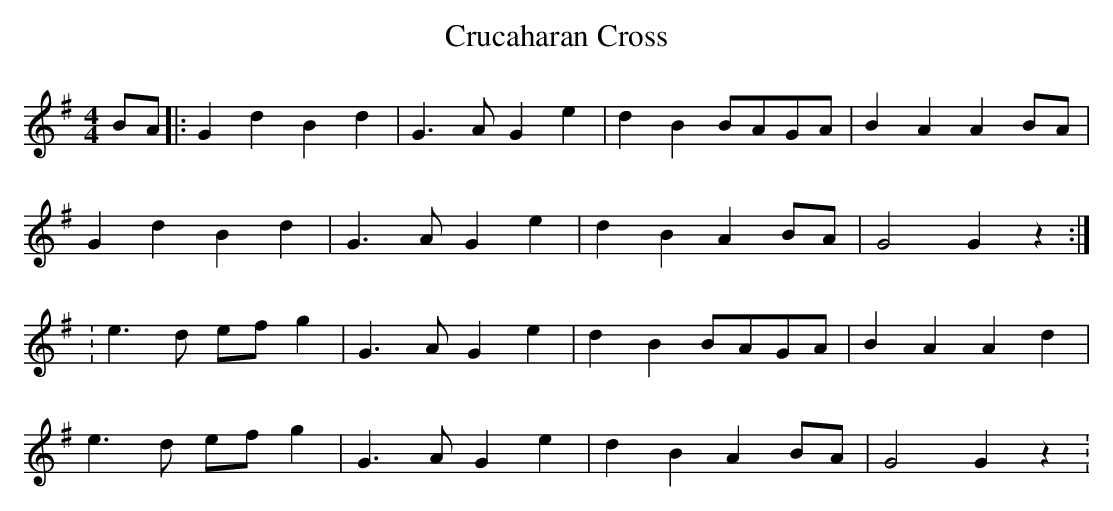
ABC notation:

X:1
T:Crucaharan Cross
M:4/4
L:1/4
K:G
B/A/|:GdBd|G>AGe|dBB/A/G/A/|BAAB/A/|
GdBd|G>AGe|dBAB/A/|G2Gz:|
:e>d e/f/g|G>AGe|dB B/A/G/A/|BAAd|
e>d e/f/g|G>AGe|dBAB/A/|G2Gz:
